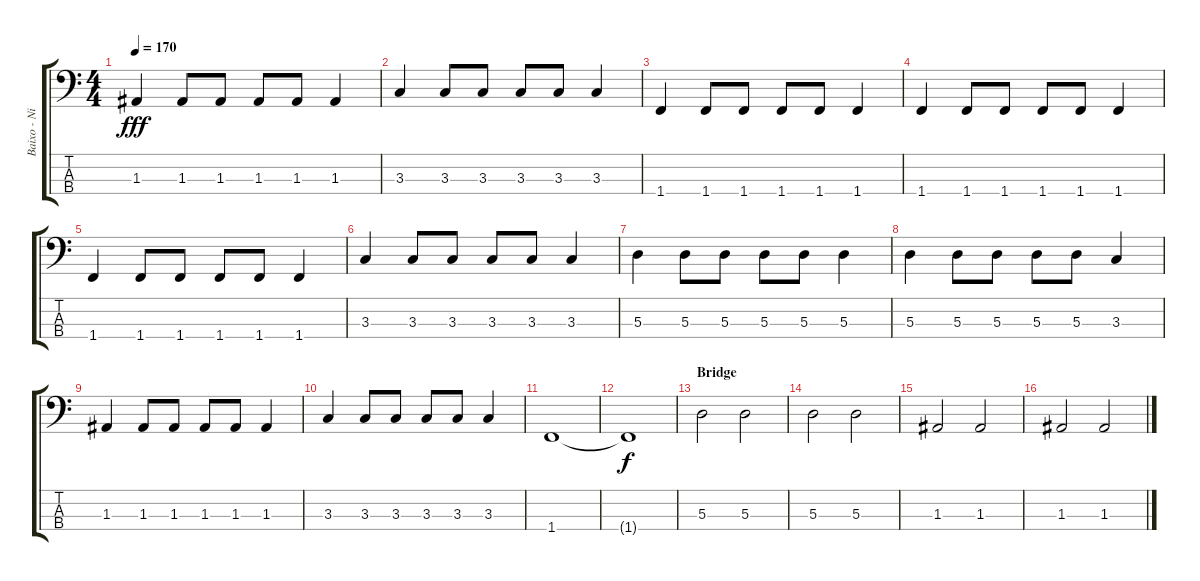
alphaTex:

\track ("Baixo - Nikola" "Baixo - Ni") {instrument electricbasspick}
\staff {score tabs}
\tuning (G2 D2 A1 E1) {hide}
\ts (4 4)
\tempo 170
\clef f4
\ks c
1.3.4{dy fff} 1.3.8 1.3.8 1.3.8 1.3.8 1.3.4 |
3.3.4 3.3.8 3.3.8 3.3.8 3.3.8 3.3.4 |
1.4.4 1.4.8 1.4.8 1.4.8 1.4.8 1.4.4 |
1.4.4 1.4.8 1.4.8 1.4.8 1.4.8 1.4.4 |
1.4.4 1.4.8 1.4.8 1.4.8 1.4.8 1.4.4 |
3.3.4 3.3.8 3.3.8 3.3.8 3.3.8 3.3.4 |
5.3.4 5.3.8 5.3.8 5.3.8 5.3.8 5.3.4 |
5.3.4 5.3.8 5.3.8 5.3.8 5.3.8 3.3.4 |
1.3.4 1.3.8 1.3.8 1.3.8 1.3.8 1.3.4 |
3.3.4 3.3.8 3.3.8 3.3.8 3.3.8 3.3.4 |
1.4.1 |
1.4{t}.1{dy f} |
\section ("" "Bridge")
5.3.2 5.3.2 |
5.3.2 5.3.2 |
1.3.2 1.3.2 |
1.3.2 1.3.2
